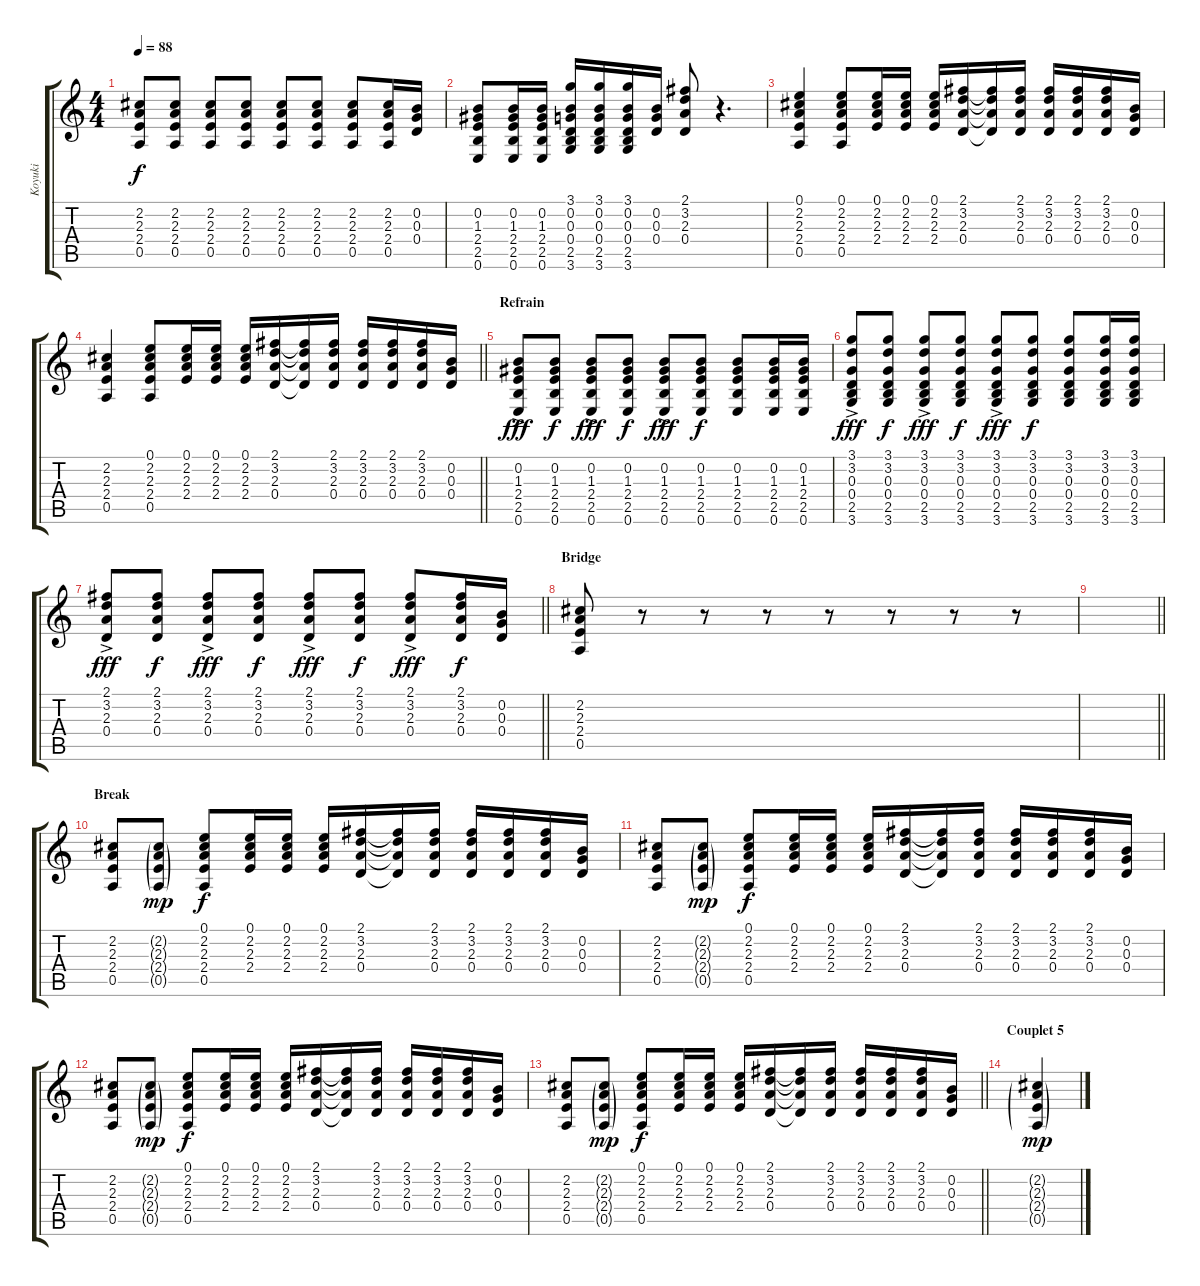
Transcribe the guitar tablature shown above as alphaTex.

\track ("Koyuki" "Koyuki") {instrument acousticguitarnylon}
\staff {score tabs}
\tuning (E4 B3 G3 D3 A2 E2) {hide}
\ts (4 4)
\tempo 88
\clef g2
\ks c
(2.2 2.3 2.4 0.5).8{dy f} (2.2 2.3 2.4 0.5).8 (2.2 2.3 2.4 0.5).8 (2.2 2.3 2.4 0.5).8 (2.2 2.3 2.4 0.5).8 (2.2 2.3 2.4 0.5).8 (2.2 2.3 2.4 0.5).8 (2.2 2.3 2.4 0.5).16 (0.2 0.3 0.4).16 |
(0.2 1.3 2.4 2.5 0.6).8 (0.2 1.3 2.4 2.5 0.6).16 (0.2 1.3 2.4 2.5 0.6).16 (3.1 0.2 0.3 0.4 2.5 3.6).16 (3.1 0.2 0.3 0.4 2.5 3.6).16 (3.1 0.2 0.3 0.4 2.5 3.6).16 (0.2 0.3 0.4).16 (2.1 3.2 2.3 0.4).8 r.4{d} |
(0.1 2.2 2.3 2.4 0.5).4 (0.1 2.2 2.3 2.4 0.5).8 (0.1 2.2 2.3 2.4).16 (0.1 2.2 2.3 2.4).16 (0.1 2.2 2.3 2.4).16 (2.1 3.2 2.3 0.4).16 (2.1{t} 3.2{t} 2.3{t} 0.4{t}).16 (2.1 3.2 2.3 0.4).16 (2.1 3.2 2.3 0.4).16 (2.1 3.2 2.3 0.4).16 (2.1 3.2 2.3 0.4).16 (0.2 0.3 0.4).16 |
\barLineRight lightlight
(2.2 2.3 2.4 0.5).4 (0.1 2.2 2.3 2.4 0.5).8 (0.1 2.2 2.3 2.4).16 (0.1 2.2 2.3 2.4).16 (0.1 2.2 2.3 2.4).16 (2.1 3.2 2.3 0.4).16 (2.1{t} 3.2{t} 2.3{t} 0.4{t}).16 (2.1 3.2 2.3 0.4).16 (2.1 3.2 2.3 0.4).16 (2.1 3.2 2.3 0.4).16 (2.1 3.2 2.3 0.4).16 (0.2 0.3 0.4).16 |
\section ("" "Refrain")
(0.2{ac} 1.3{ac} 2.4{ac} 2.5{ac} 0.6{ac}).8{dy fff} (0.2 1.3 2.4 2.5 0.6).8{dy f} (0.2{ac} 1.3{ac} 2.4{ac} 2.5{ac} 0.6{ac}).8{dy fff} (0.2 1.3 2.4 2.5 0.6).8{dy f} (0.2{ac} 1.3{ac} 2.4{ac} 2.5{ac} 0.6{ac}).8{dy fff} (0.2 1.3 2.4 2.5 0.6).8{dy f} (0.2 1.3 2.4 2.5 0.6).8 (0.2 1.3 2.4 2.5 0.6).16 (0.2 1.3 2.4 2.5 0.6).16 |
(3.1{ac} 3.2{ac} 0.3{ac} 0.4{ac} 2.5{ac} 3.6{ac}).8{dy fff} (3.1 3.2 0.3 0.4 2.5 3.6).8{dy f} (3.1{ac} 3.2{ac} 0.3{ac} 0.4{ac} 2.5{ac} 3.6{ac}).8{dy fff} (3.1 3.2 0.3 0.4 2.5 3.6).8{dy f} (3.1{ac} 3.2{ac} 0.3{ac} 0.4{ac} 2.5{ac} 3.6{ac}).8{dy fff} (3.1 3.2 0.3 0.4 2.5 3.6).8{dy f} (3.1 3.2 0.3 0.4 2.5 3.6).8 (3.1 3.2 0.3 0.4 2.5 3.6).16 (3.1 3.2 0.3 0.4 2.5 3.6).16 |
\barLineRight lightlight
(2.1{ac} 3.2{ac} 2.3{ac} 0.4{ac}).8{dy fff} (2.1 3.2 2.3 0.4).8{dy f} (2.1{ac} 3.2{ac} 2.3{ac} 0.4{ac}).8{dy fff} (2.1 3.2 2.3 0.4).8{dy f} (2.1{ac} 3.2{ac} 2.3{ac} 0.4{ac}).8{dy fff} (2.1 3.2 2.3 0.4).8{dy f} (2.1{ac} 3.2{ac} 2.3{ac} 0.4{ac}).8{dy fff} (2.1 3.2 2.3 0.4).16{dy f} (0.2 0.3 0.4).16 |
\section ("" "Bridge")
(2.2 2.3 2.4 0.5).8 r.8 r.8 r.8 r.8 r.8 r.8 r.8 |
\barLineRight lightlight
|
\section ("" "Break")
(2.2 2.3 2.4 0.5).8 (2.2{g} 2.3{g} 2.4{g} 0.5{g}).8{dy mp} (0.1 2.2 2.3 2.4 0.5).8{dy f} (0.1 2.2 2.3 2.4).16 (0.1 2.2 2.3 2.4).16 (0.1 2.2 2.3 2.4).16 (2.1 3.2 2.3 0.4).16 (2.1{t} 3.2{t} 2.3{t} 0.4{t}).16 (2.1 3.2 2.3 0.4).16 (2.1 3.2 2.3 0.4).16 (2.1 3.2 2.3 0.4).16 (2.1 3.2 2.3 0.4).16 (0.2 0.3 0.4).16 |
(2.2 2.3 2.4 0.5).8 (2.2{g} 2.3{g} 2.4{g} 0.5{g}).8{dy mp} (0.1 2.2 2.3 2.4 0.5).8{dy f} (0.1 2.2 2.3 2.4).16 (0.1 2.2 2.3 2.4).16 (0.1 2.2 2.3 2.4).16 (2.1 3.2 2.3 0.4).16 (2.1{t} 3.2{t} 2.3{t} 0.4{t}).16 (2.1 3.2 2.3 0.4).16 (2.1 3.2 2.3 0.4).16 (2.1 3.2 2.3 0.4).16 (2.1 3.2 2.3 0.4).16 (0.2 0.3 0.4).16 |
(2.2 2.3 2.4 0.5).8 (2.2{g} 2.3{g} 2.4{g} 0.5{g}).8{dy mp} (0.1 2.2 2.3 2.4 0.5).8{dy f} (0.1 2.2 2.3 2.4).16 (0.1 2.2 2.3 2.4).16 (0.1 2.2 2.3 2.4).16 (2.1 3.2 2.3 0.4).16 (2.1{t} 3.2{t} 2.3{t} 0.4{t}).16 (2.1 3.2 2.3 0.4).16 (2.1 3.2 2.3 0.4).16 (2.1 3.2 2.3 0.4).16 (2.1 3.2 2.3 0.4).16 (0.2 0.3 0.4).16 |
\barLineRight lightlight
(2.2 2.3 2.4 0.5).8 (2.2{g} 2.3{g} 2.4{g} 0.5{g}).8{dy mp} (0.1 2.2 2.3 2.4 0.5).8{dy f} (0.1 2.2 2.3 2.4).16 (0.1 2.2 2.3 2.4).16 (0.1 2.2 2.3 2.4).16 (2.1 3.2 2.3 0.4).16 (2.1{t} 3.2{t} 2.3{t} 0.4{t}).16 (2.1 3.2 2.3 0.4).16 (2.1 3.2 2.3 0.4).16 (2.1 3.2 2.3 0.4).16 (2.1 3.2 2.3 0.4).16 (0.2 0.3 0.4).16 |
\section ("" "Couplet 5")
(2.2{g} 2.3{g} 2.4{g} 0.5{g}).4{dy mp}
